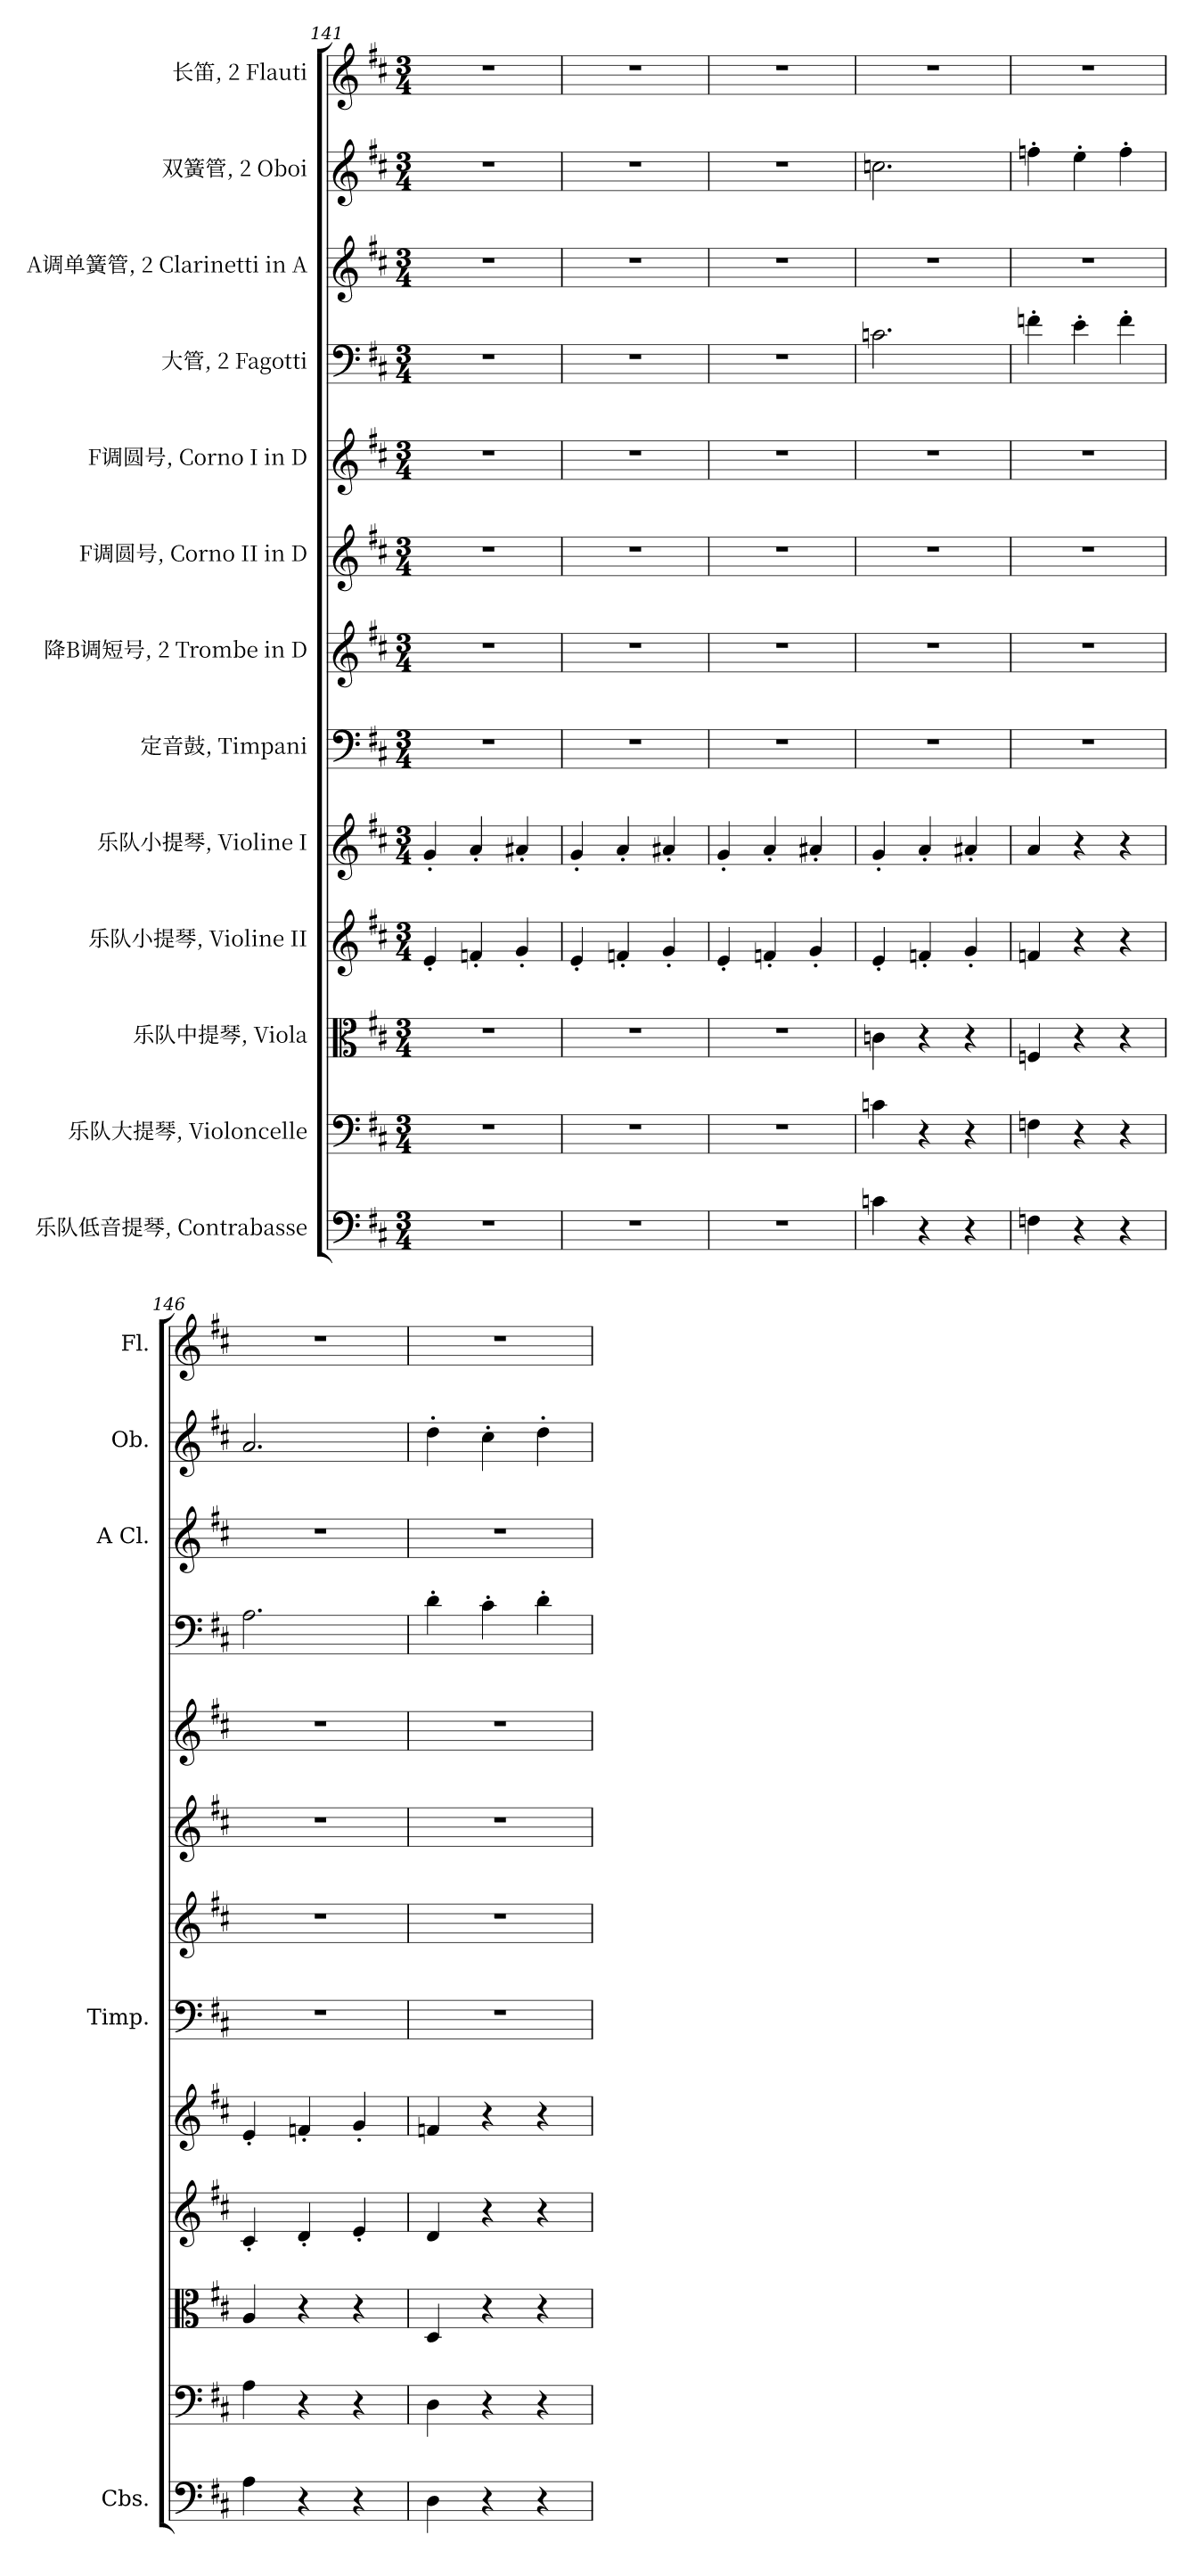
**kern	**kern	**kern	**kern	**kern	**kern	**kern	**kern	**kern	**kern	**kern	**kern	**kern
*part13	*part12	*part11	*part10	*part9	*part8	*part7	*part6	*part5	*part4	*part3	*part2	*part1
*staff13	*staff12	*staff11	*staff10	*staff9	*staff8	*staff7	*staff6	*staff5	*staff4	*staff3	*staff2	*staff1
*I"乐队低音提琴, Contrabasse	*I"乐队大提琴, Violoncelle	*I"乐队中提琴, Viola	*I"乐队小提琴, Violine II	*I"乐队小提琴, Violine I	*I"定音鼓, Timpani	*I"降B调短号, 2 Trombe in D	*I"F调圆号, Corno II in D	*I"F调圆号, Corno I in D	*I"大管, 2 Fagotti	*I"A调单簧管, 2 Clarinetti in A	*I"双簧管, 2 Oboi	*I"长笛, 2 Flauti
*I'Cbs.	*	*	*	*	*I'Timp.	*	*	*	*	*I'A Cl.	*I'Ob.	*I'Fl.
*clefF4	*clefF4	*clefC3	*clefG2	*clefG2	*clefF4	*clefG2	*clefG2	*clefG2	*clefF4	*clefG2	*clefG2	*clefG2
*ITrd7c12	*	*	*	*	*	*ITrd1c2	*ITrd4c7	*ITrd4c7	*	*ITrd2c3	*	*
*k[f#c#]	*k[f#c#]	*k[f#c#]	*k[f#c#]	*k[f#c#]	*k[f#c#]	*k[]	*k[f#]	*k[f#]	*k[f#c#]	*k[f#c#g#d#a#]	*k[f#c#]	*k[f#c#]
*M3/4	*M3/4	*M3/4	*M3/4	*M3/4	*M3/4	*M3/4	*M3/4	*M3/4	*M3/4	*M3/4	*M3/4	*M3/4
*MM307	*MM307	*MM307	*MM307	*MM307	*MM307	*MM307	*MM307	*MM307	*MM307	*MM307	*MM307	*MM307
=141	=141	=141	=141	=141	=141	=141	=141	=141	=141	=141	=141	=141
2.r	2.r	2.r	4e'/	4g'/	2.r	2.r	2.r	2.r	2.r	2.r	2.r	2.r
.	.	.	4fn'/	4a'/	.	.	.	.	.	.	.	.
.	.	.	4g'/	4a#X'/	.	.	.	.	.	.	.	.
!!LO:PB:g=z
=142	=142	=142	=142	=142	=142	=142	=142	=142	=142	=142	=142	=142
*	*	*	*	*	*	*	*	*	*	*	*	*MM307
2.r	2.r	2.r	4e'/	4g'/	2.r	2.r	2.r	2.r	2.r	2.r	2.r	2.r
.	.	.	4fn'/	4a'/	.	.	.	.	.	.	.	.
.	.	.	4g'/	4a#X'/	.	.	.	.	.	.	.	.
=143	=143	=143	=143	=143	=143	=143	=143	=143	=143	=143	=143	=143
*	*	*	*	*	*	*	*	*	*	*	*	*MM307
2.r	2.r	2.r	4e'/	4g'/	2.r	2.r	2.r	2.r	2.r	2.r	2.r	2.r
.	.	.	4fn'/	4a'/	.	.	.	.	.	.	.	.
.	.	.	4g'/	4a#X'/	.	.	.	.	.	.	.	.
=144	=144	=144	=144	=144	=144	=144	=144	=144	=144	=144	=144	=144
*	*	*	*	*	*	*	*	*	*	*	*	*MM307
4Cn\	4cn\	4cn\	4e'/	4g'/	2.r	2.r	2.r	2.r	2.cn\	2.r	2.ccn\	2.r
4r	4r	4r	4fn'/	4a'/	.	.	.	.	.	.	.	.
4r	4r	4r	4g'/	4a#X'/	.	.	.	.	.	.	.	.
=145	=145	=145	=145	=145	=145	=145	=145	=145	=145	=145	=145	=145
*	*	*	*	*	*	*	*	*	*	*	*	*MM307
4FFn\	4Fn\	4Fn/	4fn/	4a/	2.r	2.r	2.r	2.r	4fn'\	2.r	4ffn'\	2.r
4r	4r	4r	4r	4r	.	.	.	.	4e'\	.	4ee'\	.
4r	4r	4r	4r	4r	.	.	.	.	4f'\	.	4ff'\	.
=146	=146	=146	=146	=146	=146	=146	=146	=146	=146	=146	=146	=146
*	*	*	*	*	*	*	*	*	*	*	*	*MM307
4AA\	4A\	4A/	4c#'/	4e'/	2.r	2.r	2.r	2.r	2.A\	2.r	2.a/	2.r
4r	4r	4r	4d'/	4fn'/	.	.	.	.	.	.	.	.
4r	4r	4r	4e'/	4g'/	.	.	.	.	.	.	.	.
=147	=147	=147	=147	=147	=147	=147	=147	=147	=147	=147	=147	=147
*	*	*	*	*	*	*	*	*	*	*	*	*MM307
4DD\	4D\	4D/	4d/	4fn/	2.r	2.r	2.r	2.r	4d'\	2.r	4dd'\	2.r
4r	4r	4r	4r	4r	.	.	.	.	4c#'\	.	4cc#'\	.
4r	4r	4r	4r	4r	.	.	.	.	4d'\	.	4dd'\	.
=	=	=	=	=	=	=	=	=	=	=	=	=
*-	*-	*-	*-	*-	*-	*-	*-	*-	*-	*-	*-	*-
